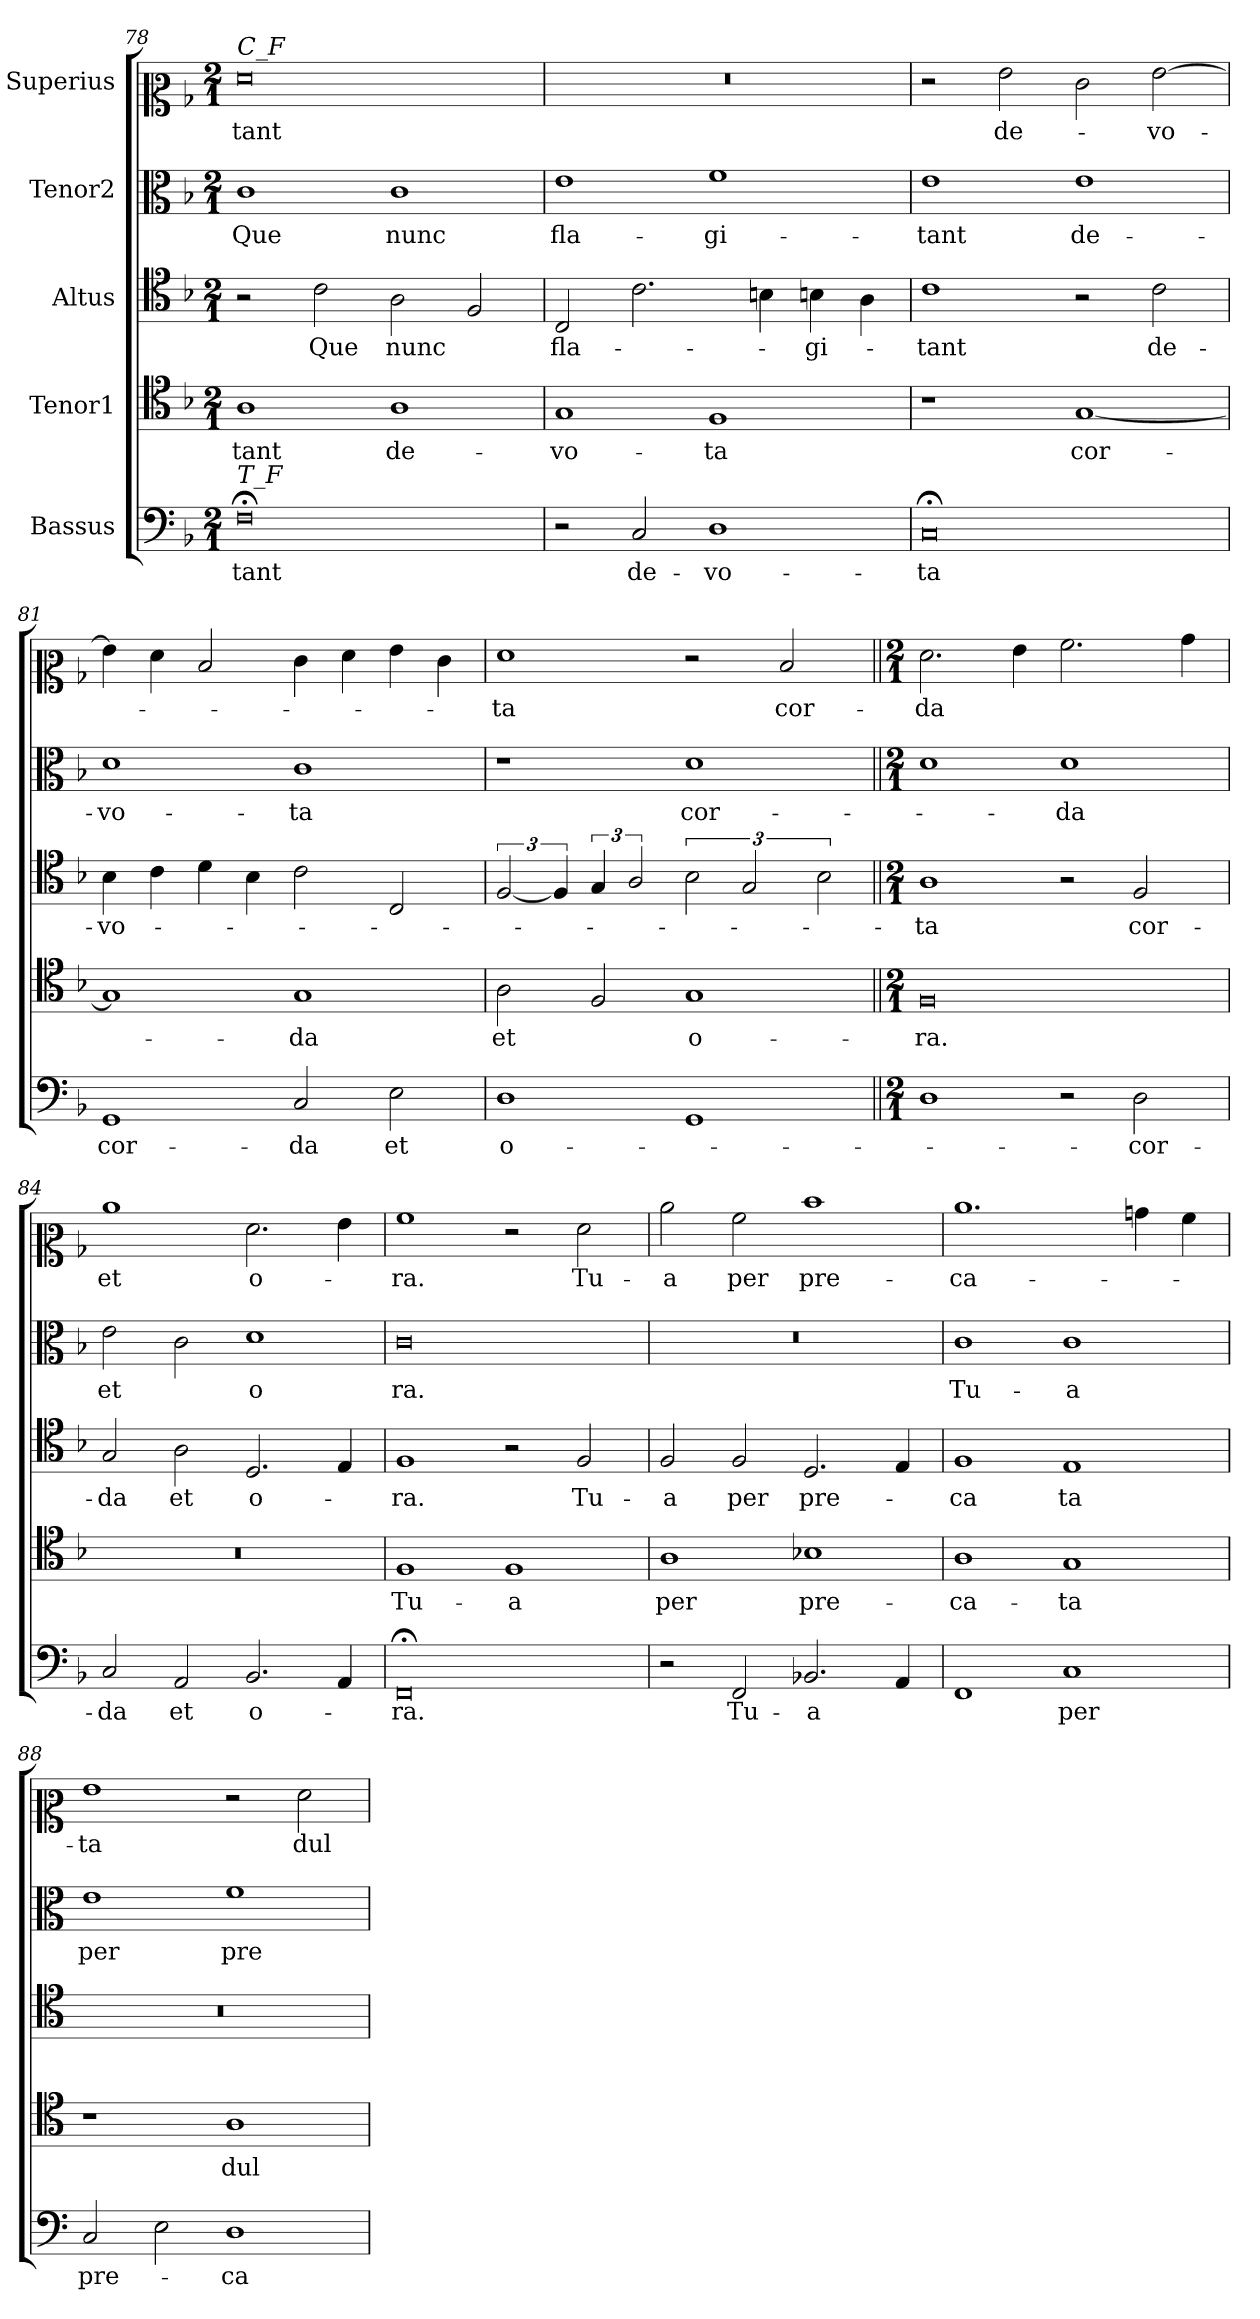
**kern	**text	**kern	**text	**kern	**text	**kern	**text	**kern	**text
*part5	*part5	*part4	*part4	*part3	*part3	*part2	*part2	*part1	*part1
*staff5	*staff5	*staff4	*staff4	*staff3	*staff3	*staff2	*staff2	*staff1	*staff1
*I"Bassus	*	*I"Tenor1	*	*I"Altus	*	*I"Tenor2	*	*I"Superius	*
*clefF4	*	*clefC4	*	*clefC4	*	*clefC3	*	*clefC2	*
*	*	*	*	*ITrd1c2	*	*	*	*	*
*k[b-]	*	*k[b-]	*	*k[b-e-a-]	*	*k[b-]	*	*k[b-]	*
*F:	*	*F:	*	*E-:	*	*F:	*	*F:	*
*M2/1	*	*M2/1	*	*M2/1	*	*M2/1	*	*M2/1	*
=78	=78	=78	=78	=78	=78	=78	=78	=78	=78
!	!	!	!	!	!	!	!	!LO:TX:a:i:t=C_F	!
!LO:TX:a:i:t=T_F	!	!	!	!	!	!	!	!	!
0F;<	-tant	1A	-tant	2r	.	1c	Que	0f	-tant
.	.	.	.	2B-\	Que	.	.	.	.
.	.	1A	de-	2G\	nunc	1c	nunc	.	.
.	.	.	.	2E-/	.	.	.	.	.
=79	=79	=79	=79	=79	=79	=79	=79	=79	=79
2r	.	1G	-vo-	2BB-/	fla-	1e	fla-	0r	.
2C/	de-	.	.	2.B-\	.	.	.	.	.
1D	-vo-	1F	-ta	.	.	1f	-gi-	.	.
.	.	.	.	4An\	.	.	.	.	.
.	.	.	.	4An\	-gi-	.	.	.	.
.	.	.	.	4G\	.	.	.	.	.
=80	=80	=80	=80	=80	=80	=80	=80	=80	=80
0C;<	-ta	1r	.	1B-	-tant	1e	-tant	2r	.
.	.	.	.	.	.	.	.	2g\	de-
.	.	[1G	cor-	2r	.	1e	de-	2e\	.
.	.	.	.	2B-\	de-	.	.	[2g\	-vo-
=81	=81	=81	=81	=81	=81	=81	=81	=81	=81
1GG	cor-	1G]	.	4A-\	-vo-	1d	-vo-	4g\]	.
.	.	.	.	4B-\	.	.	.	4f\	.
.	.	.	.	4c\	.	.	.	2d/	.
.	.	.	.	4A-\	.	.	.	.	.
2C/	-da	1G	-da	2B-\	.	1c	-ta	4e\	.
.	.	.	.	.	.	.	.	4f\	.
2E\	et	.	.	2BB-/	.	.	.	4g\	.
.	.	.	.	.	.	.	.	4e\	.
=82	=82	=82	=82	=82	=82	=82	=82	=82	=82
1D	o-	2A\	et	[3E-/	.	1r	.	1f	-ta
.	.	.	.	6E-/]	.	.	.	.	.
.	.	2F/	.	6F/	.	.	.	.	.
.	.	.	.	3G/	.	.	.	.	.
1GG	.	1G	o-	3A-\	.	1d	cor-	2r	.
.	.	.	.	3F/	.	.	.	.	.
.	.	.	.	.	.	.	.	2d/	cor-
.	.	.	.	3A-\	.	.	.	.	.
!!LO:LB:g=z
=83||	=83||	=83||	=83||	=83||	=83||	=83||	=83||	=83||	=83||
*M2/1	*	*M2/1	*	*M2/1	*	*M2/1	*	*M2/1	*
1D	.	0F	-ra.	1G	-ta	1d	.	2.f\	-da
.	.	.	.	.	.	.	.	4g\	.
2r	.	.	.	2r	.	1d	-da	2.a\	.
2D\	cor-	.	.	2E-/	cor-	.	.	.	.
.	.	.	.	.	.	.	.	4b-\	.
=84	=84	=84	=84	=84	=84	=84	=84	=84	=84
2C/	-da	0r	.	2F/	-da	2e\	et	1cc	et
2AA/	et	.	.	2G\	et	2c\	.	.	.
2.BB-/	o-	.	.	2.C/	o-	1d	o	2.f\	o-
4AA/	.	.	.	4D/	.	.	.	4g\	.
=85	=85	=85	=85	=85	=85	=85	=85	=85	=85
*k[]	*	*k[]	*	*k[b-e-]	*	*k[]	*	*k[]	*
*C:	*	*C:	*	*B-:	*	*C:	*	*C:	*
0FF;<	-ra.	1F	Tu-	1E-	-ra.	0c	ra.	1a	-ra.
.	.	1F	-a	2r	.	.	.	2r	.
.	.	.	.	2E-/	Tu-	.	.	2f\	Tu-
=86	=86	=86	=86	=86	=86	=86	=86	=86	=86
2r	.	1A	per	2E-/	-a	0r	.	2cc\	-a
2FF/	Tu-	.	.	2E-/	per	.	.	2a\	per
2.BB-/	-a	1B-	pre-	2.C/	pre-	.	.	1dd	pre-
4AA/	.	.	.	4D/	.	.	.	.	.
=87	=87	=87	=87	=87	=87	=87	=87	=87	=87
1FF	.	1A	-ca-	1E-	-ca	1c	Tu-	1.cc	-ca-
1C	per	1G	-ta	1D	ta	1c	-a	.	.
.	.	.	.	.	.	.	.	4bni\	.
.	.	.	.	.	.	.	.	4a\	.
=88	=88	=88	=88	=88	=88	=88	=88	=88	=88
2C/	pre-	1r	.	0r	.	1e	per	1g	-ta
2E\	.	.	.	.	.	.	.	.	.
1D	-ca-	1A	dul-	.	.	1f	pre-	2r	.
.	.	.	.	.	.	.	.	2f\	dul-
=	=	=	=	=	=	=	=	=	=
*-	*-	*-	*-	*-	*-	*-	*-	*-	*-
